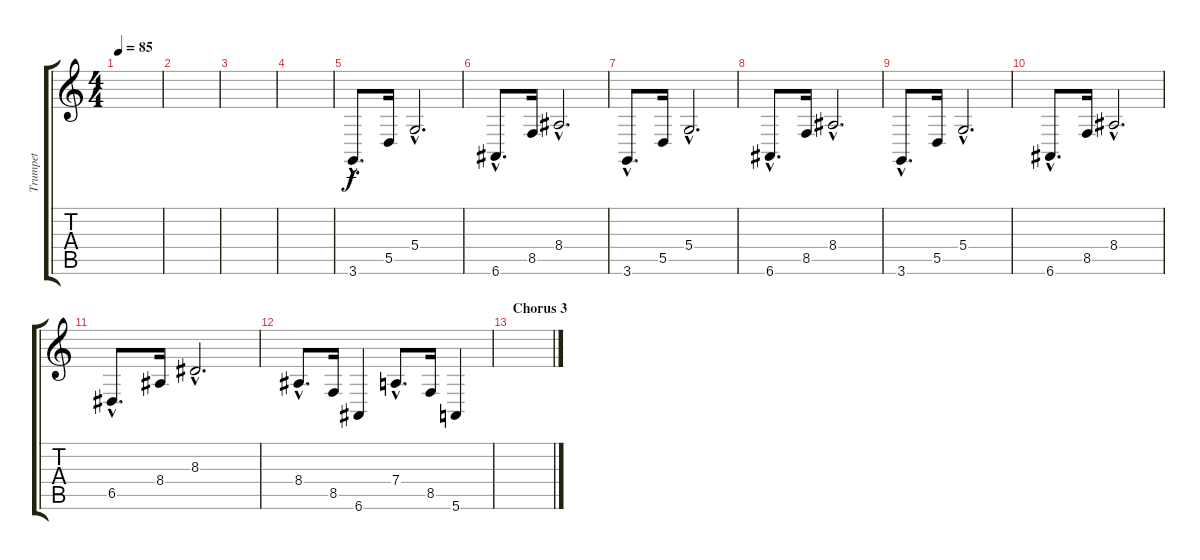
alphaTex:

\track ("Trumpet" "Trumpet") {instrument trumpet}
\staff {score tabs}
\tuning (E4 B3 G3 D3 A2 E2) {hide}
\ts (4 4)
\tempo 85
\clef g2
\ks c
|
|
|
|
3.6{hac}.8{d} 5.5.16 5.4{hac}.2{d} |
6.6{hac}.8{d} 8.5.16 8.4{hac}.2{d} |
3.6{hac}.8{d} 5.5.16 5.4{hac}.2{d} |
6.6{hac}.8{d} 8.5.16 8.4{hac}.2{d} |
3.6{hac}.8{d} 5.5.16 5.4{hac}.2{d} |
6.6{hac}.8{d} 8.5.16 8.4{hac}.2{d} |
6.5{hac}.8{d} 8.4.16 8.3{hac}.2{d} |
8.4{hac}.8{d} 8.5.16 6.6.4 7.4{hac}.8{d} 8.5.16 5.6.4 |
\section ("" "Chorus 3")
